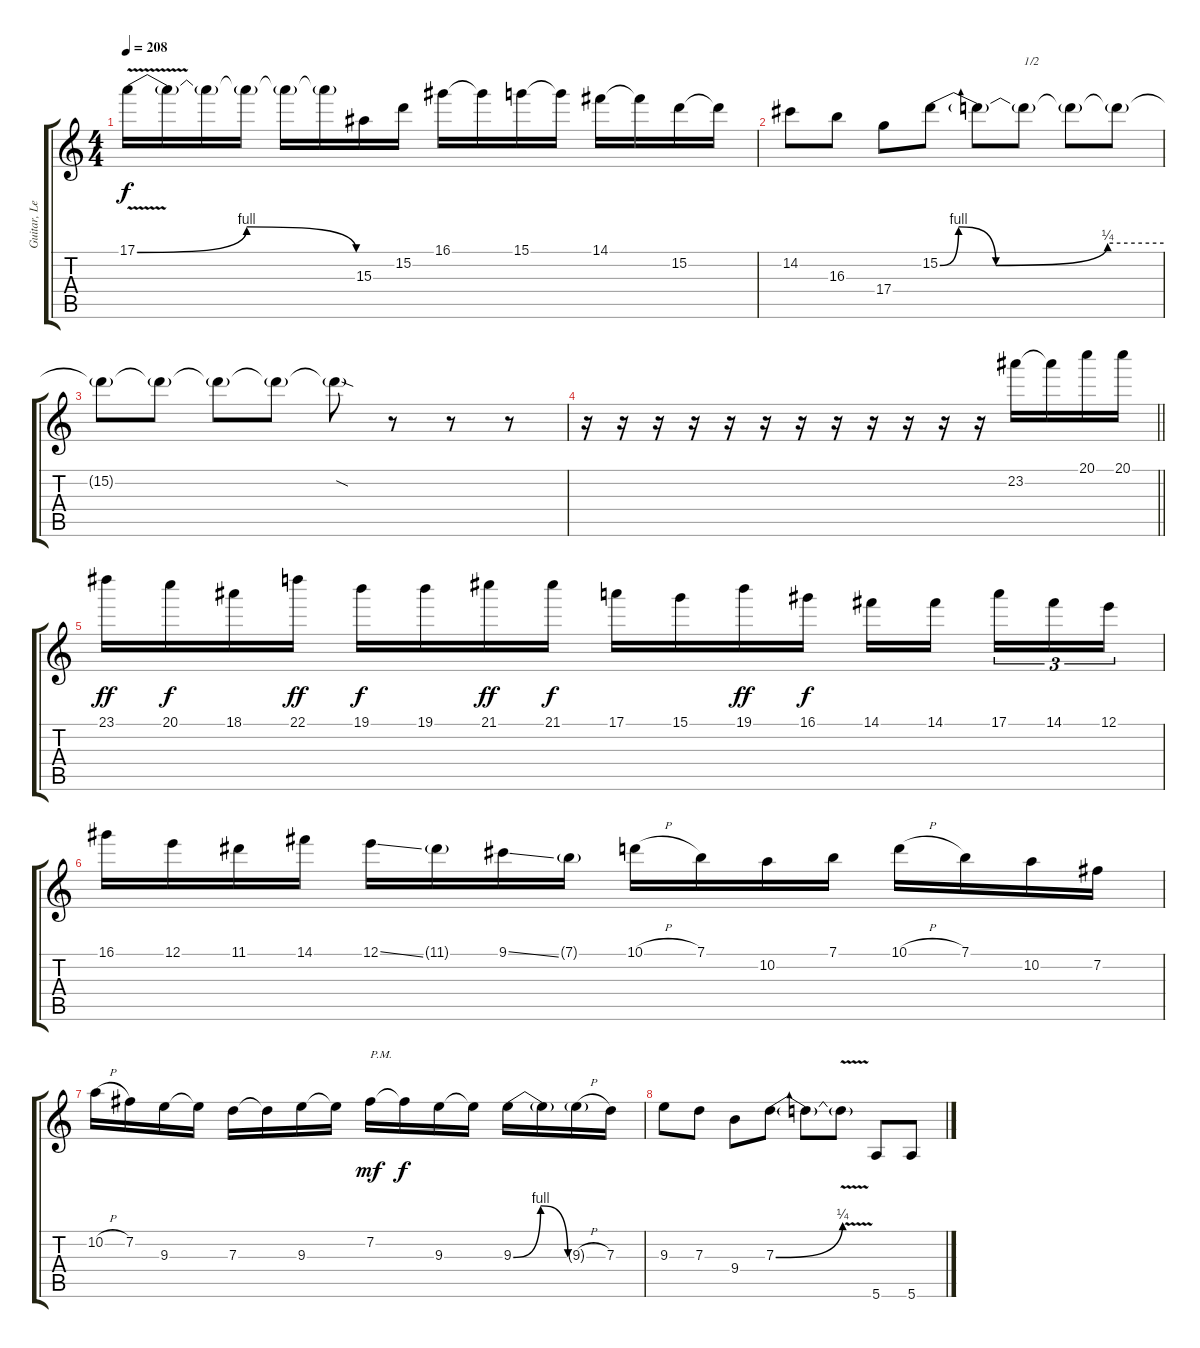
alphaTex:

\track ("Guitar, Lead" "Guitar, Le") {instrument overdrivenguitar}
\staff {score tabs}
\tuning (E4 B3 G3 D3 A2 E2) {hide}
\ts (4 4)
\tempo 208
\clef g2
\ks c
17.1{be (bendrelease 0 0 30 4 45 4 60 0) v}.16{dy f} 17.1{t}.16 17.1{t}.16 17.1{t}.16 17.1{t}.16 17.1{t}.16 15.3.16 15.2.16 16.1.16 16.1{t}.16 15.1.16 15.1{t}.16 14.1.16 14.1{t}.16 15.2.16 15.2{t}.16 |
14.2.8 16.3.8 17.4.8 15.2{be (custom 0 0 5 4 15 0 45 1 60 1)}.8 15.2{t}.8 15.2{t}.8{txt "1/2"} 15.2{t}.8 15.2{t}.8 |
15.2{t}.8 15.2{t}.8 15.2{t}.8 15.2{t}.8 15.2{sod t}.8 r.8 r.8 r.8 |
\barLineRight lightlight
r.16 r.16 r.16 r.16 r.16 r.16 r.16 r.16 r.16 r.16 r.16 r.16 23.2.16 23.2{t}.16 20.1.16 20.1.16 |
23.1.16{dy ff} 20.1.16{dy f} 18.1.16 22.1.16{dy ff} 19.1.16{dy f} 19.1.16 21.1.16{dy ff} 21.1.16{dy f} 17.1.16 15.1.16 19.1.16{dy ff} 16.1.16{dy f} 14.1.16 14.1.16{beam splitsecondary} 17.1.16{tu (3 2)} 14.1.16{tu (3 2)} 12.1.16{tu (3 2)} |
16.1.16 12.1.16 11.1.16 14.1.16 12.1{ss}.16 11.1{g}.16 9.1{ss}.16 7.1{g}.16 10.1{h}.16 7.1.16 10.2.16 7.1.16 10.1{h}.16 7.1.16 10.2.16 7.2.16 |
10.2{h}.16 7.2.16 9.3.16 9.3{t}.16 7.3.16 7.3{t}.16 9.3.16 9.3{t}.16 7.2.16{txt "P.M." dy mf} 7.2{t}.16{dy f} 9.3.16 9.3{t}.16 9.3{be (bendrelease 0 0 26 4 35 4 60 0)}.16 9.3{t}.16 9.3{h g}.16 7.3.16 |
9.3.8 7.3.8 9.4.8 7.3{be (bend 0 0 60 1)}.8 7.3{t}.8 7.3{v t}.8 5.6.8 5.6.8
